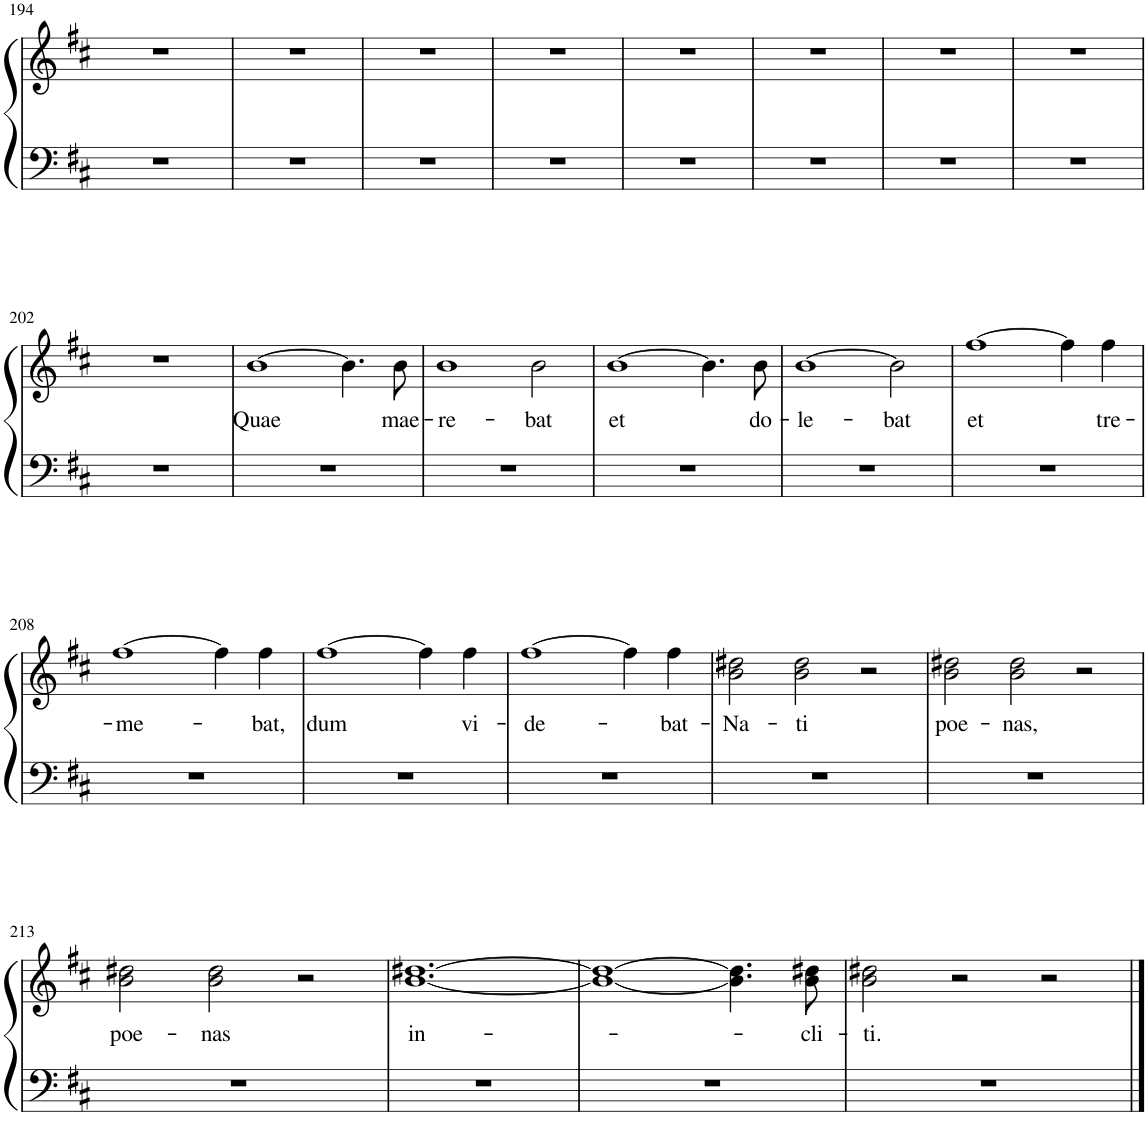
**kern	**kern	**text
*part1	*part1	*part1
*staff2	*staff1	*staff1
*I"Piano	*	*
*I'Pno.	*	*
!!LO:PB:g=z
*clefF4	*clefG2	*
*k[f#c#]	*k[f#c#]	*
*M3/2	*M3/2	*
=194	=194	=194
1.r	1.r	.
=195	=195	=195
1.r	1.r	.
=196	=196	=196
1.r	1.r	.
=197	=197	=197
1.r	1.r	.
=198	=198	=198
1.r	1.r	.
=199	=199	=199
1.r	1.r	.
=200	=200	=200
1.r	1.r	.
=201	=201	=201
1.r	1.r	.
!!LO:LB:g=z
=202	=202	=202
1.r	1.r	.
=203	=203	=203
!	!	!LO:LY:b
1.r	[1b	Quae
.	4.b\]	.
!	!	!LO:LY:b
.	8b\	mae-
=204	=204	=204
!	!	!LO:LY:b
1.r	1b	-re-
!	!	!LO:LY:b
.	2b\	-bat
=205	=205	=205
!	!	!LO:LY:b
1.r	[1b	et
.	4.b\]	.
!	!	!LO:LY:b
.	8b\	do-
=206	=206	=206
!	!	!LO:LY:b
1.r	[1b	-le-
!	!	!LO:LY:b
.	2b\]	-bat
=207	=207	=207
!	!	!LO:LY:b
1.r	[1ff#	et
.	4ff#\]	.
!	!	!LO:LY:b
.	4ff#\	tre-
!!LO:LB:g=z
=208	=208	=208
!	!	!LO:LY:b
1.r	[1ff#	-me-
.	4ff#\]	.
!	!	!LO:LY:b
.	4ff#\	-bat,
=209	=209	=209
!	!	!LO:LY:b
1.r	[1ff#	dum
.	4ff#\]	.
!	!	!LO:LY:b
.	4ff#\	vi-
=210	=210	=210
!	!	!LO:LY:b
1.r	[1ff#	-de-
.	4ff#\]	.
!	!	!LO:LY:b
.	4ff#\	-bat-
=211	=211	=211
!	!	!LO:LY:b
1.r	2b\ 2dd#X\	-Na-
!	!	!LO:LY:b
.	2b\ 2dd#\	-ti
.	2r	.
=212	=212	=212
!	!	!LO:LY:b
1.r	2b\ 2dd#X\	poe-
!	!	!LO:LY:b
.	2b\ 2dd#\	-nas,
.	2r	.
!!LO:LB:g=z
=213	=213	=213
!	!	!LO:LY:b
1.r	2b\ 2dd#X\	poe-
!	!	!LO:LY:b
.	2b\ 2dd#\	-nas
.	2r	.
=214	=214	=214
!	!	!LO:LY:b
1.r	[1.b [1.dd#X	in-
=215	=215	=215
1.r	1b_ 1dd#_	.
.	4.b\] 4.dd#\]	.
!	!	!LO:LY:b
.	8b\ 8dd#X\	-cli-
=216	=216	=216
!	!	!LO:LY:b
1.r	2b\ 2dd#X\	-ti.
.	2r	.
.	2r	.
==	==	==
*-	*-	*-
